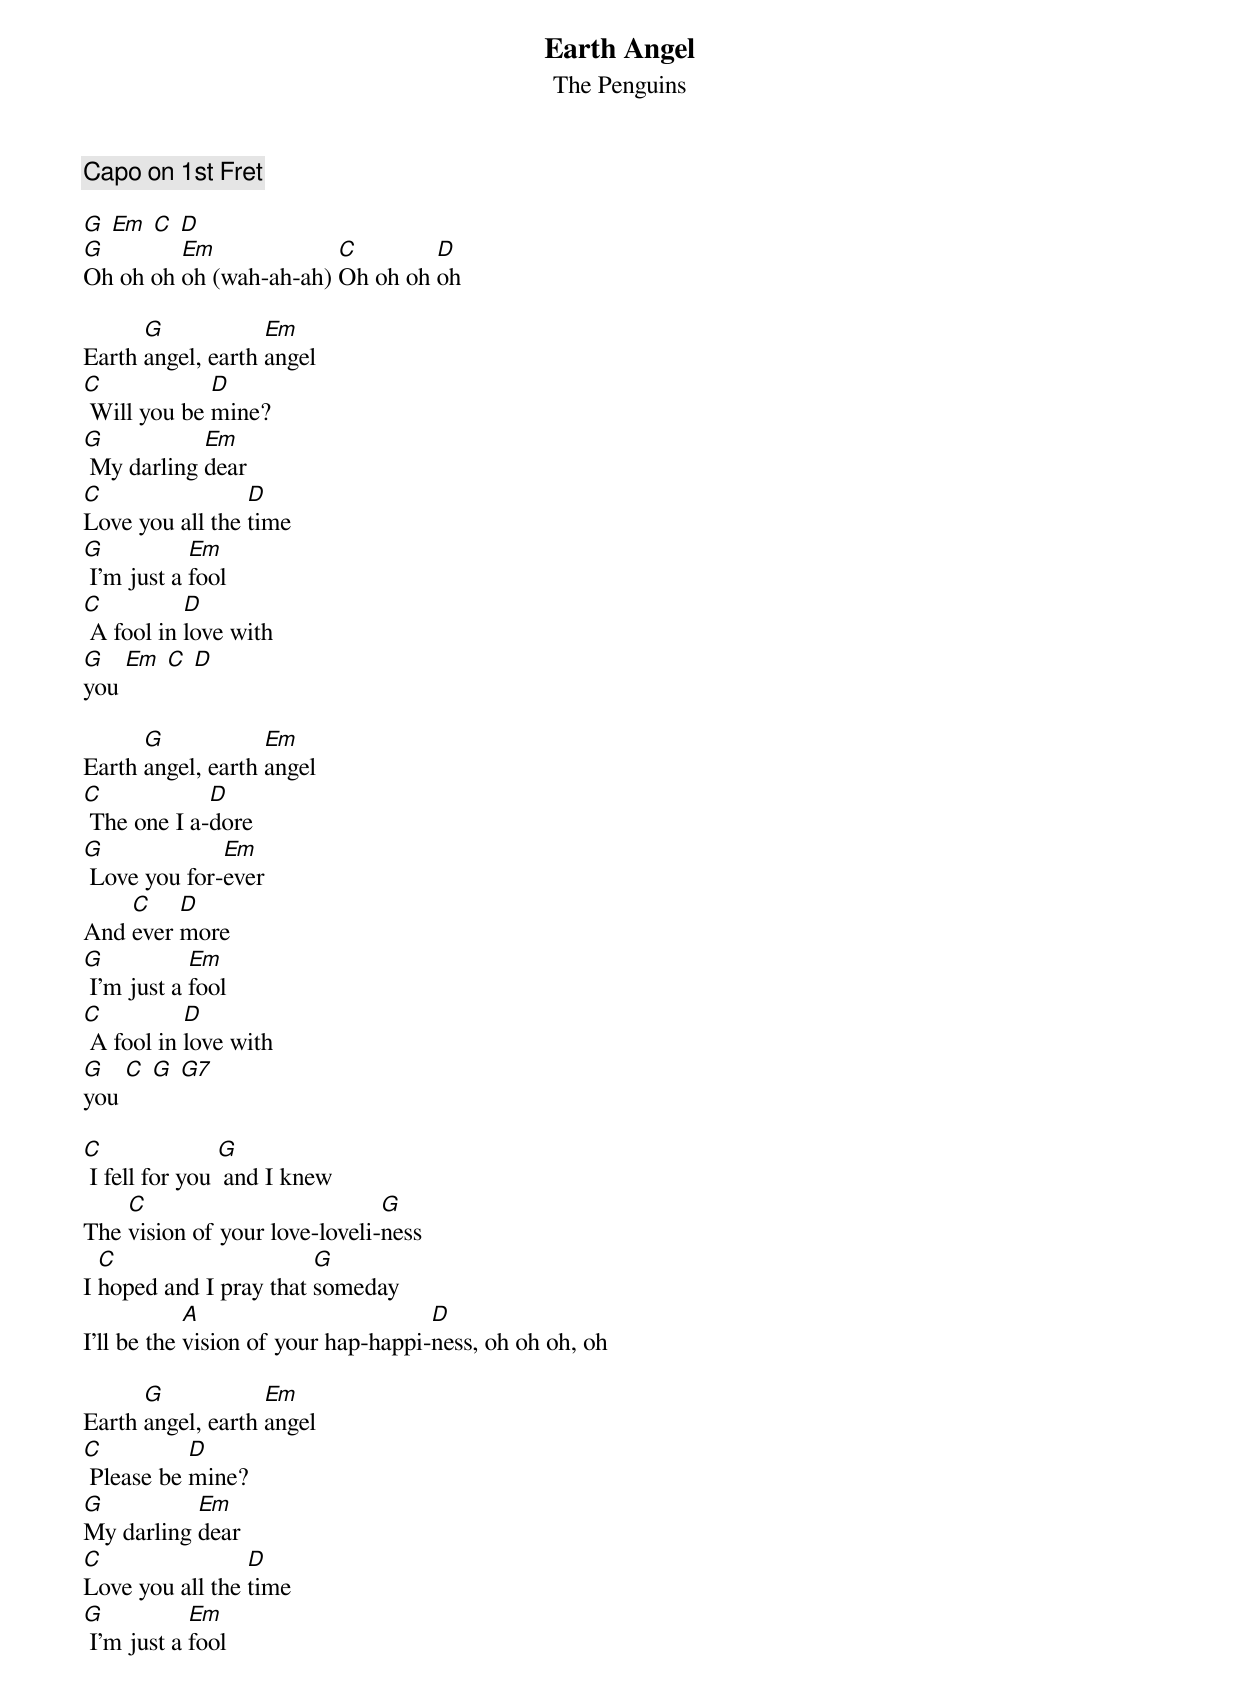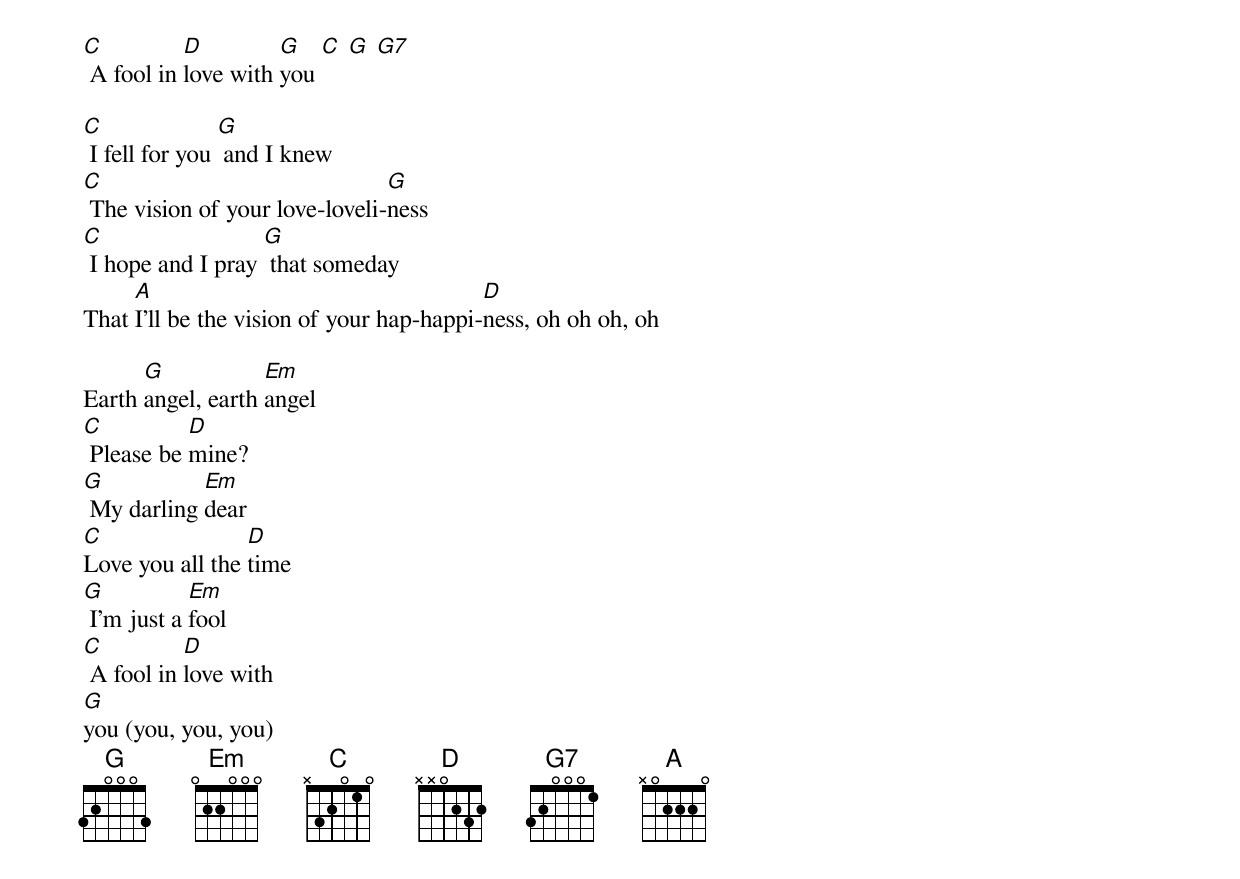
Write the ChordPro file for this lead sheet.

{title: Earth Angel}
{subtitle: The Penguins}

{comment: Capo on 1st Fret}

[G] [Em] [C] [D]
[G]Oh oh oh [Em]oh (wah-ah-ah) [C]Oh oh oh [D]oh

Earth [G]angel, earth [Em]angel
[C] Will you be [D]mine?
[G] My darling [Em]dear
[C]Love you all the [D]time
[G] I'm just a [Em]fool
[C] A fool in [D]love with
[G]you [Em] [C] [D]

Earth [G]angel, earth [Em]angel
[C] The one I a-[D]dore
[G] Love you for-[Em]ever
And [C]ever [D]more
[G] I'm just a [Em]fool
[C] A fool in [D]love with
[G]you [C] [G] [G7]

[C] I fell for you [G] and I knew
The [C]vision of your love-loveli-[G]ness
I [C]hoped and I pray that [G]someday
I'll be the [A]vision of your hap-happi-[D]ness, oh oh oh, oh

Earth [G]angel, earth [Em]angel
[C] Please be [D]mine?
[G]My darling [Em]dear
[C]Love you all the [D]time
[G] I'm just a [Em]fool
[C] A fool in [D]love with [G]you [C] [G] [G7]

[C] I fell for you [G] and I knew
[C] The vision of your love-loveli-[G]ness
[C] I hope and I pray [G] that someday
That [A]I'll be the vision of your hap-happi-[D]ness, oh oh oh, oh

Earth [G]angel, earth [Em]angel
[C] Please be [D]mine?
[G] My darling [Em]dear
[C]Love you all the [D]time
[G] I'm just a [Em]fool
[C] A fool in [D]love with
[G]you (you, you, you)
